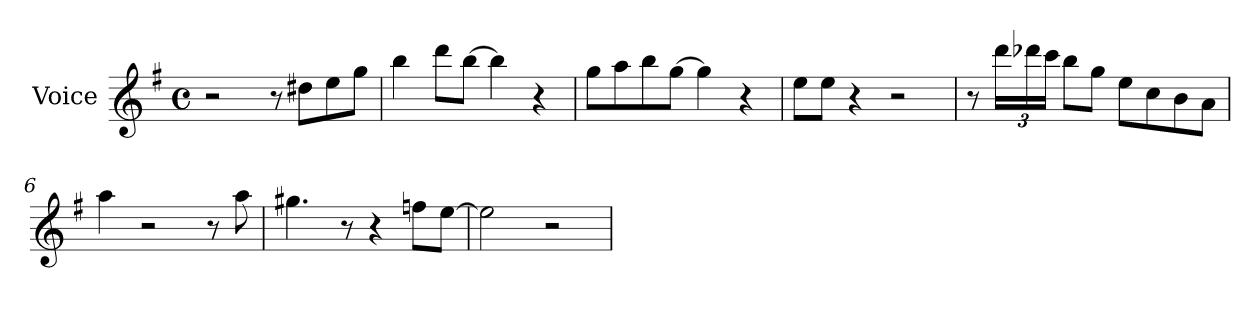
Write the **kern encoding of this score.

**kern
*part1
*staff1
*I"Voice
*I'Voice
*clefG2
*k[f#]
*M4/4
*met(c)
=1
2rcc
8r
8dd#X\L
8ee\
8gg\J
=2
4bb\
8ddd\L
[>8bb\J
4bb\]
4r
=3
8gg\L
8aa\
8bb\
[>8gg\J
4gg\]
4r
=4
8ee\L
8ee\J
4r
2rcc
=5
8r
24ddd\LL
24ddd-X\
24ccc\JJ
8bb\L
8gg\J
8ee\L
8cc\
8b\
8a\J
=6
4aa\
2rcc
8r
8aa\
=7
4.gg#X\
8r
4r
8ffn\L
[>8ee\J
=8
2ee\]
2rcc
=
*-
